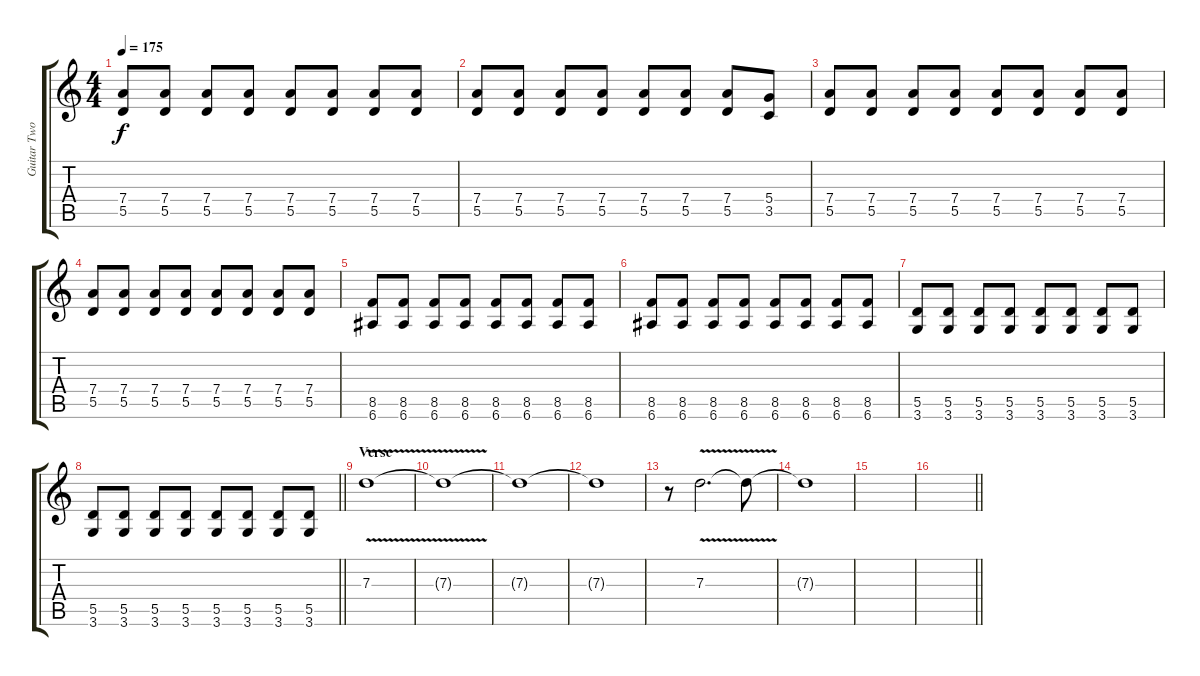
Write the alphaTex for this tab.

\track ("Guitar Two" "Guitar Two") {instrument distortionguitar}
\staff {score tabs}
\tuning (E4 B3 G3 D3 A2 E2) {hide}
\ts (4 4)
\tempo 175
\clef g2
\ks c
(7.4 5.5).8{dy f} (7.4 5.5).8 (7.4 5.5).8 (7.4 5.5).8 (7.4 5.5).8 (7.4 5.5).8 (7.4 5.5).8 (7.4 5.5).8 |
(7.4 5.5).8 (7.4 5.5).8 (7.4 5.5).8 (7.4 5.5).8 (7.4 5.5).8 (7.4 5.5).8 (7.4 5.5).8 (5.4 3.5).8 |
(7.4 5.5).8 (7.4 5.5).8 (7.4 5.5).8 (7.4 5.5).8 (7.4 5.5).8 (7.4 5.5).8 (7.4 5.5).8 (7.4 5.5).8 |
(7.4 5.5).8 (7.4 5.5).8 (7.4 5.5).8 (7.4 5.5).8 (7.4 5.5).8 (7.4 5.5).8 (7.4 5.5).8 (7.4 5.5).8 |
(8.5 6.6).8 (8.5 6.6).8 (8.5 6.6).8 (8.5 6.6).8 (8.5 6.6).8 (8.5 6.6).8 (8.5 6.6).8 (8.5 6.6).8 |
(8.5 6.6).8 (8.5 6.6).8 (8.5 6.6).8 (8.5 6.6).8 (8.5 6.6).8 (8.5 6.6).8 (8.5 6.6).8 (8.5 6.6).8 |
(5.5 3.6).8 (5.5 3.6).8 (5.5 3.6).8 (5.5 3.6).8 (5.5 3.6).8 (5.5 3.6).8 (5.5 3.6).8 (5.5 3.6).8 |
\barLineRight lightlight
(5.5 3.6).8 (5.5 3.6).8 (5.5 3.6).8 (5.5 3.6).8 (5.5 3.6).8 (5.5 3.6).8 (5.5 3.6).8 (5.5 3.6).8 |
\section ("" "Verse")
7.3{v}.1{volume 3} |
7.3{t}.1 |
7.3{t}.1 |
7.3{t}.1 |
r.8{volume 12} 7.3{v}.2{d volume 6} 7.3{t}.8 |
7.3{t}.1 |
|
\barLineRight lightlight
